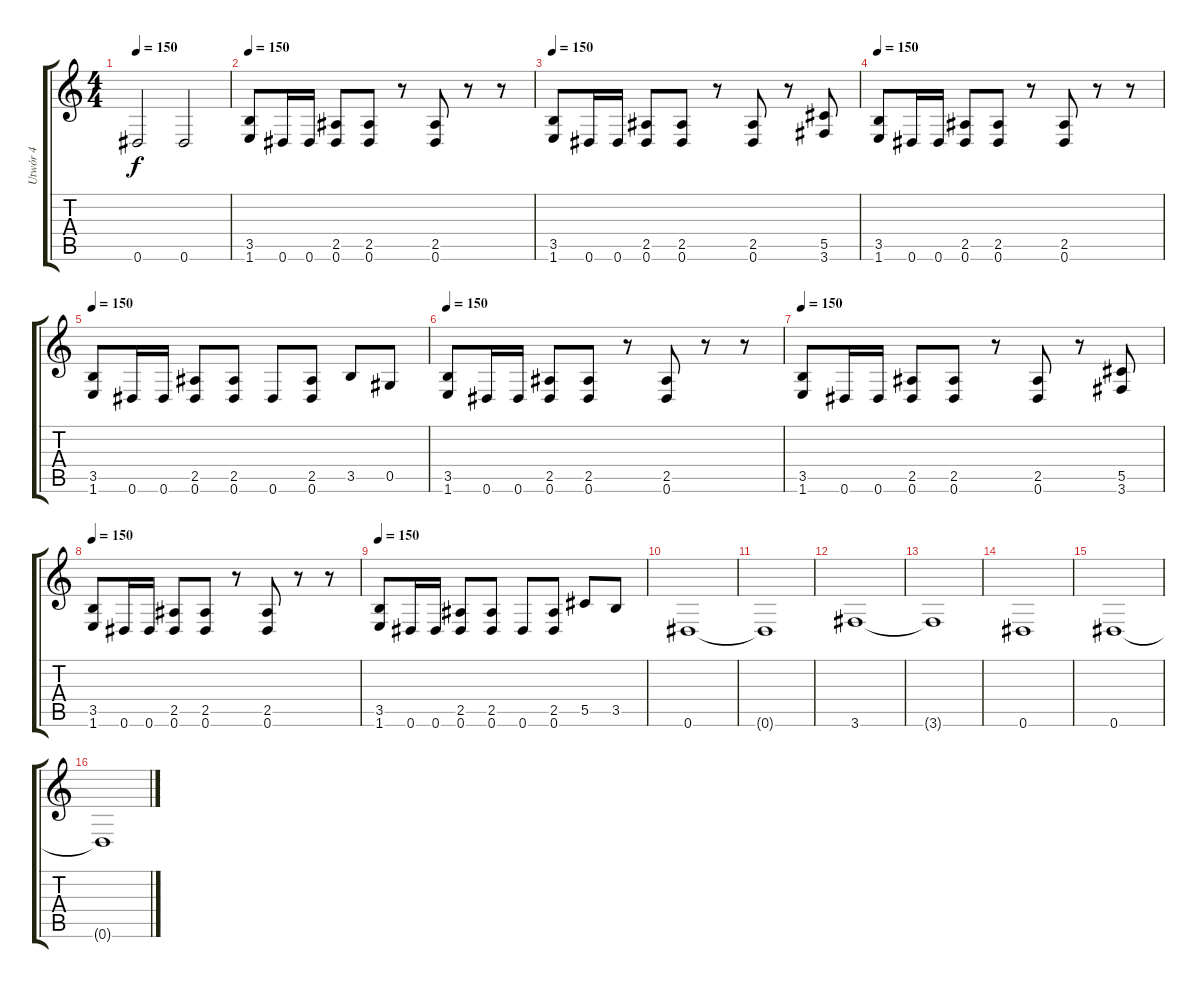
\track ("Utwór 4" "Utwór 4") {instrument electricbassfinger}
\staff {score tabs}
\tuning (Eb4 Bb3 Gb3 Db3 Ab2 Eb2) {hide}
\ts (4 4)
\tempo 150
\clef g2
\ks c
0.6.2{dy f} 0.6.2 |
\tempo 150
(3.5 1.6).8 0.6.16 0.6.16 (2.5 0.6).8 (2.5 0.6).8 r.8 (2.5 0.6).8 r.8 r.8 |
\tempo 150
(3.5 1.6).8 0.6.16 0.6.16 (2.5 0.6).8 (2.5 0.6).8 r.8 (2.5 0.6).8 r.8 (5.5 3.6).8 |
\tempo 150
(3.5 1.6).8 0.6.16 0.6.16 (2.5 0.6).8 (2.5 0.6).8 r.8 (2.5 0.6).8 r.8 r.8 |
\tempo 150
(3.5 1.6).8 0.6.16 0.6.16 (2.5 0.6).8 (2.5 0.6).8 0.6.8 (2.5 0.6).8 3.5.8 0.5.8 |
\tempo 150
(3.5 1.6).8 0.6.16 0.6.16 (2.5 0.6).8 (2.5 0.6).8 r.8 (2.5 0.6).8 r.8 r.8 |
\tempo 150
(3.5 1.6).8 0.6.16 0.6.16 (2.5 0.6).8 (2.5 0.6).8 r.8 (2.5 0.6).8 r.8 (5.5 3.6).8 |
\tempo 150
(3.5 1.6).8 0.6.16 0.6.16 (2.5 0.6).8 (2.5 0.6).8 r.8 (2.5 0.6).8 r.8 r.8 |
\tempo 150
(3.5 1.6).8 0.6.16 0.6.16 (2.5 0.6).8 (2.5 0.6).8 0.6.8 (2.5 0.6).8 5.5.8 3.5.8 |
0.6.1 |
0.6{t}.1 |
3.6.1 |
3.6{t}.1 |
0.6.1 |
0.6.1 |
0.6{t}.1
